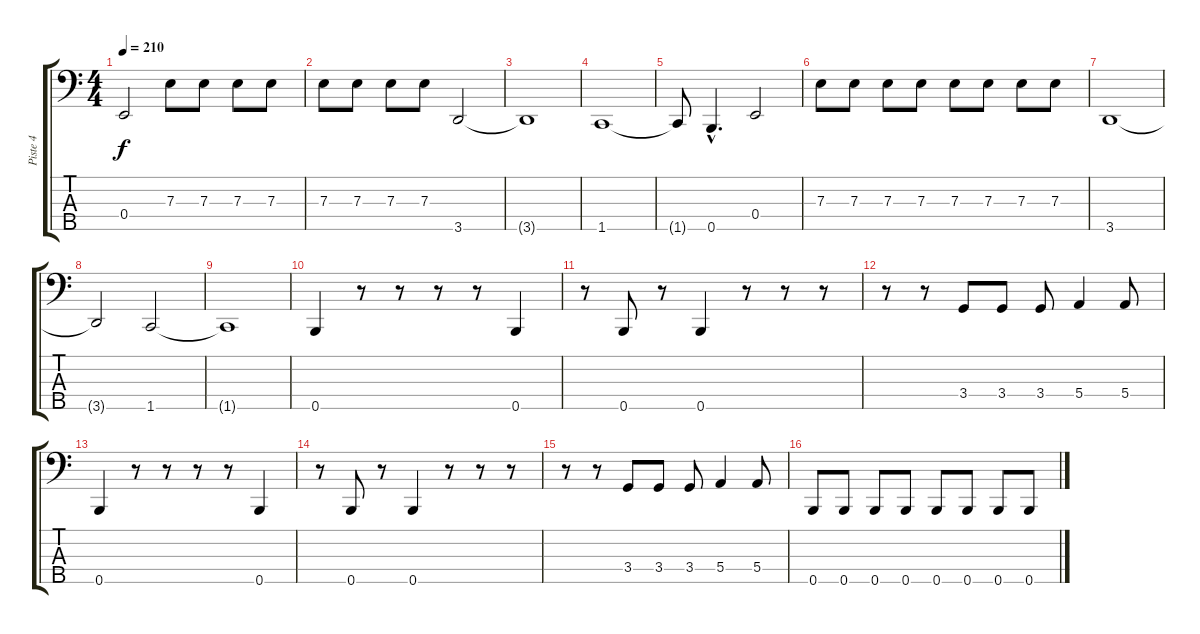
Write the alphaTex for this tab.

\track ("Piste 4" "Piste 4") {instrument electricbasspick}
\staff {score tabs}
\tuning (G2 D2 A1 E1 B0) {hide}
\ts (4 4)
\tempo 210
\clef f4
\ks c
0.4.2{dy f} 7.3.8 7.3.8 7.3.8 7.3.8 |
7.3.8 7.3.8 7.3.8 7.3.8 3.5.2 |
3.5{t}.1 |
1.5.1 |
1.5{t}.8 0.5{hac}.4{d} 0.4.2 |
7.3.8 7.3.8 7.3.8 7.3.8 7.3.8 7.3.8 7.3.8 7.3.8 |
3.5.1 |
3.5{t}.2 1.5.2 |
1.5{t}.1 |
0.5.4 r.8 r.8 r.8 r.8 0.5.4 |
r.8 0.5.8 r.8 0.5.4 r.8 r.8 r.8 |
r.8 r.8 3.4.8 3.4.8 3.4.8 5.4.4 5.4.8 |
0.5.4 r.8 r.8 r.8 r.8 0.5.4 |
r.8 0.5.8 r.8 0.5.4 r.8 r.8 r.8 |
r.8 r.8 3.4.8 3.4.8 3.4.8 5.4.4 5.4.8 |
0.5.8 0.5.8 0.5.8 0.5.8 0.5.8 0.5.8 0.5.8 0.5.8
